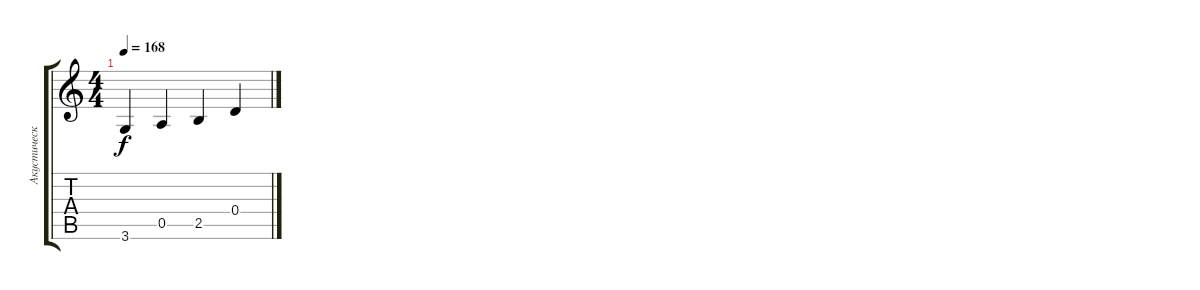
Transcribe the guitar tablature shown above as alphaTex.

\track ("Акустическая гитара" "Акустическ") {instrument acousticguitarsteel}
\staff {score tabs}
\tuning (E4 B3 G3 D3 A2 E2) {hide}
\ts (4 4)
\tempo 168
\clef g2
\ks c
3.6.4{dy f} 0.5.4 2.5.4 0.4.4
